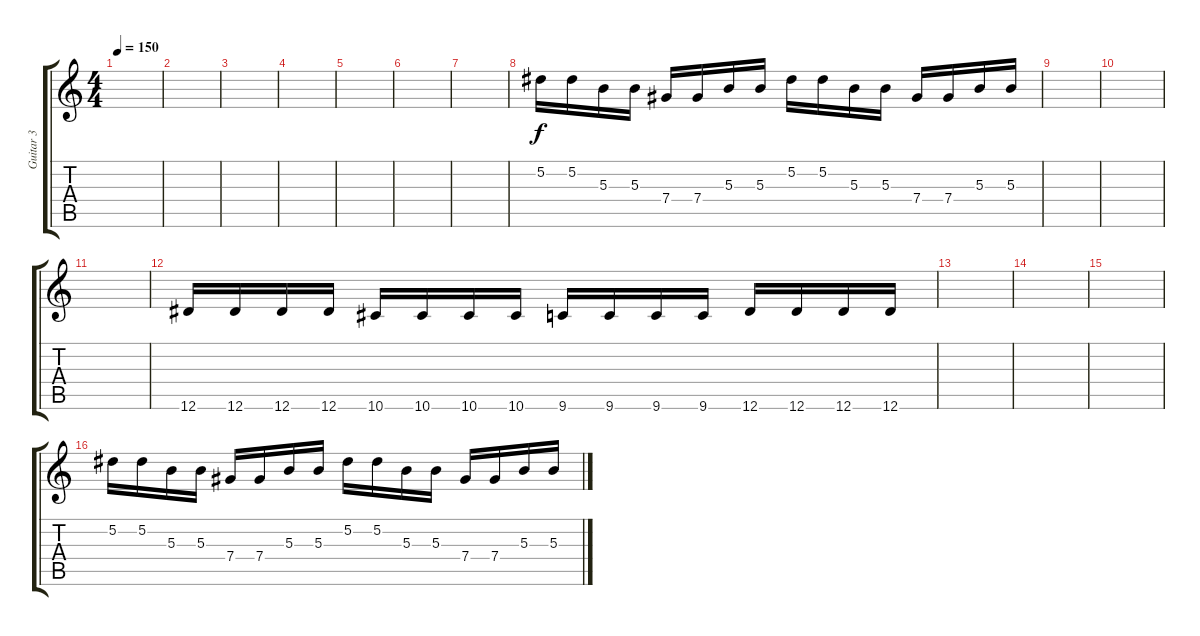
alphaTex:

\track ("Guitar 3" "Guitar 3") {instrument distortionguitar}
\staff {score tabs}
\tuning (Eb4 Bb3 Gb3 Db3 Ab2 Eb2) {hide}
\ts (4 4)
\tempo 150
\clef g2
\ks c
|
|
|
|
|
|
|
5.2.16{volume 16 instrument distortionguitar} 5.2.16 5.3.16 5.3.16 7.4.16 7.4.16 5.3.16 5.3.16 5.2.16 5.2.16 5.3.16 5.3.16 7.4.16 7.4.16 5.3.16 5.3.16 |
|
|
|
12.6.16 12.6.16 12.6.16 12.6.16 10.6.16 10.6.16 10.6.16 10.6.16 9.6.16 9.6.16 9.6.16 9.6.16 12.6.16 12.6.16 12.6.16 12.6.16 |
|
|
|
5.2.16{volume 16 instrument distortionguitar} 5.2.16 5.3.16 5.3.16 7.4.16 7.4.16 5.3.16 5.3.16 5.2.16 5.2.16 5.3.16 5.3.16 7.4.16 7.4.16 5.3.16 5.3.16
